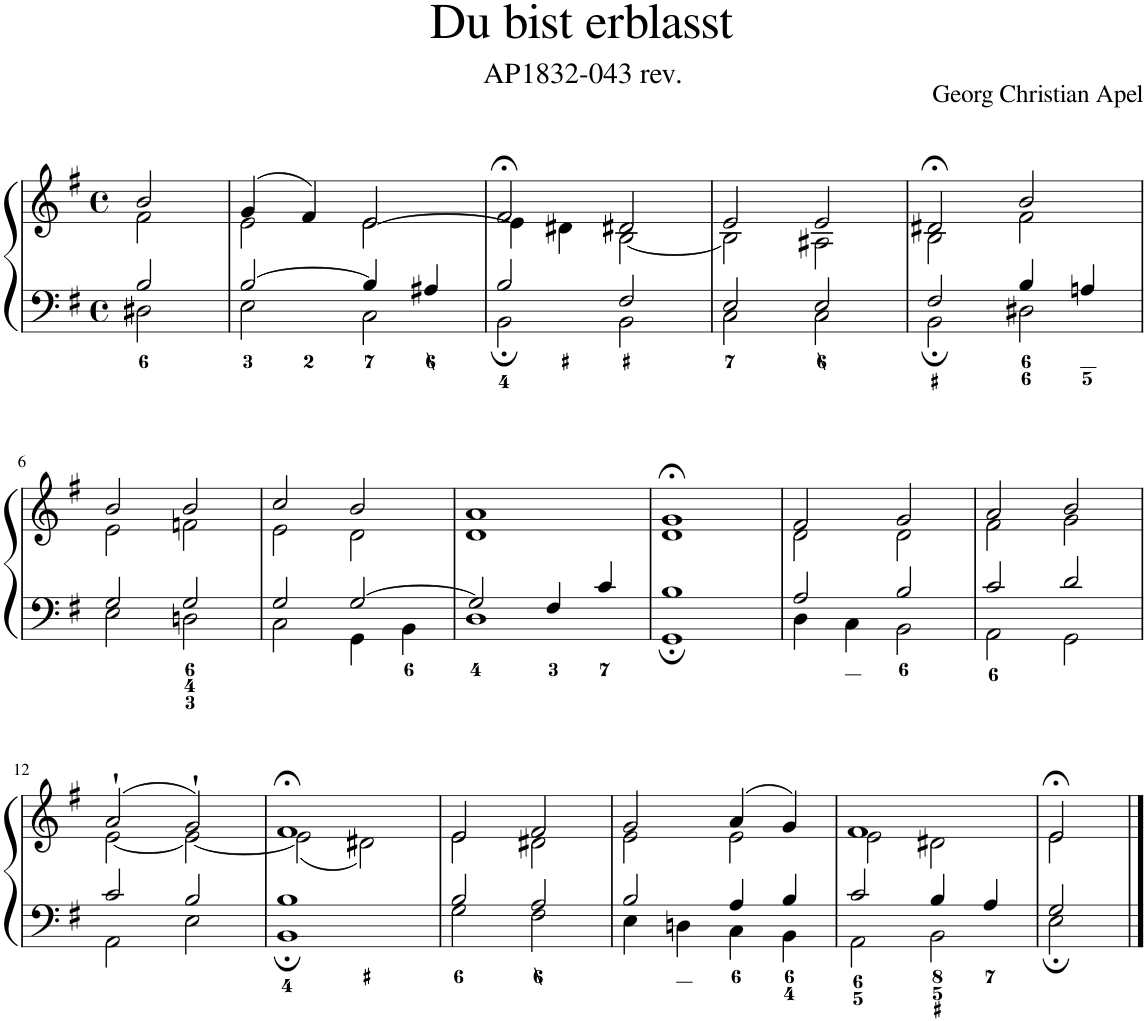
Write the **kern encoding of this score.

**kern	**kern
*part1	*part1
*staff2	*staff1
*I"Piano	*
*I'Pno.	*
*clefF4	*clefG2
*k[f#]	*k[f#]
*M4/4	*M4/4
*met(c)	*met(c)
=1	=1
*^	*^
2B/	2D#X\	2b/	2f#\
=2	=2	=2	=2
[2B/	2E\	(4g/	2e\
.	.	4f#/)	.
4B/]	2C\	[2e/	2e\
4A#X/	.	.	.
=3	=3	=3	=3
2B/	2BB;\	2f#;</	4e\]
.	.	.	4d#X\
2F#/	2BB\	2d#X/	[2B\
=4	=4	=4	=4
2E/	2C\	2e/	2B\]
2E/	2C\	2e/	2A#X\
=5	=5	=5	=5
2F#/	2BB;\	2d#X;</	2B\
4B/	2D#X\	2b/	2f#\
4An/	.	.	.
!!LO:LB:g=z	!!
=6	=6	=6	=6
2G/	2E\	2b/	2e\
2G/	2Dn\	2b/	2fn\
=7	=7	=7	=7
2G/	2C\	2cc/	2e\
[2G/	4GG\	2b/	2d\
.	4BB\	.	.
=8	=8	=8	=8
2G/]	1D	1a	1d
4F#/	.	.	.
4c/	.	.	.
=9	=9	=9	=9
1B	1GG;	1g;<	1d
=10	=10	=10	=10
2A/	4D\	2f#/	2d\
.	4C\	.	.
2B/	2BB\	2g/	2d\
=11	=11	=11	=11
2c/	2AA\	2a/	2f#\
2d/	2GG\	2b/	2g\
!!LO:LB:g=z	!!
=12	=12	=12	=12
2c/	2AA\	(2a`/	[2e\
2B/	2E\	2g`/)	2e\_
=13	=13	=13	=13
1B	1BB;	1f#;<	(2e\]
.	.	.	2d#X\)
=14	=14	=14	=14
2B/	2G\	2e/	2e\
2A/	2F#\	2f#/	2d#X\
=15	=15	=15	=15
2B/	4E\	2g/	2e\
.	4Dn\	.	.
4A/	4C\	(4a/	2e\
4B/	4BB\	4g/)	.
=16	=16	=16	=16
2c/	2AA\	1f#	2e\
4B/	2BB\	.	2d#X\
4A/	.	.	.
=17	=17	=17	=17
2G/	2E;\	2e;</	2e\
*v	*v	*	*
*	*v	*v
==	==
*-	*-
